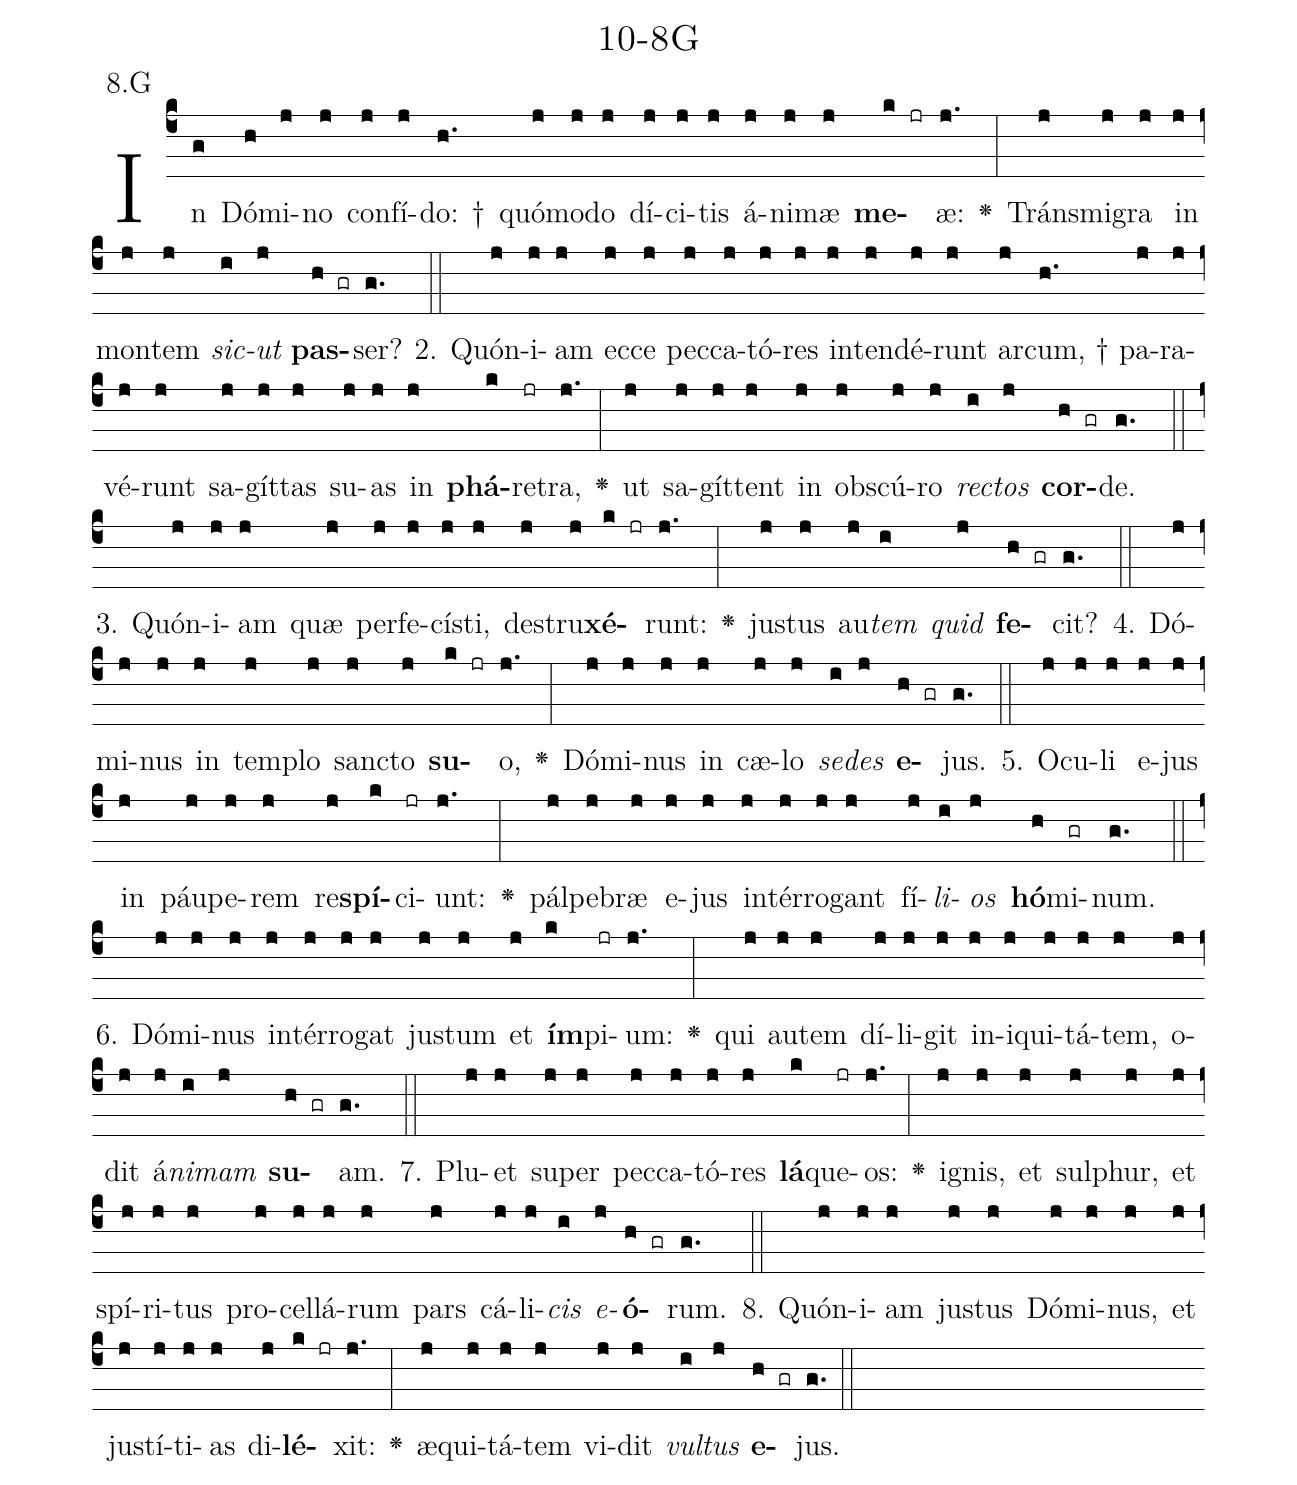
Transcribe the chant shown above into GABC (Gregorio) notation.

name: 10-8G;
annotation: 8.G;
%%
(c4)In(g) Dó(h)mi(j)no(j) con(j)fí(j)do: †(h.) quó(j)mo(j)do(j) dí(j)ci(j)tis(j) á(j)ni(j)mæ(j) <b>me</b>(k jr)æ:(j.) <v>\greheightstar</v>(:) Tráns(j)mi(j)gra(j) in(j) mon(j)tem(j) <i>sic</i>(i)<i>ut</i>(j) <b>pas</b>(h gr)ser?(g.) (::)
2. Quón(j)i(j)am(j) ec(j)ce(j) pec(j)ca(j)tó(j)res(j) in(j)ten(j)dé(j)runt(j) ar(j)cum, †(h.) pa(j)ra(j)vé(j)runt(j) sa(j)gít(j)tas(j) su(j)as(j) in(j) <b>phá</b>(k)re(jr)tra,(j.) <v>\greheightstar</v>(:) ut(j) sa(j)gít(j)tent(j) in(j) obs(j)cú(j)ro(j) <i>rec</i>(i)<i>tos</i>(j) <b>cor</b>(h gr)de.(g.) (::)
3. Quón(j)i(j)am(j) quæ(j) per(j)fe(j)cís(j)ti,(j) de(j)stru(j)<b>xé</b>(k jr)runt:(j.) <v>\greheightstar</v>(:) jus(j)tus(j) au(j)<i>tem</i>(i) <i>quid</i>(j) <b>fe</b>(h gr)cit?(g.) (::)
4. Dó(j)mi(j)nus(j) in(j) tem(j)plo(j) sanc(j)to(j) <b>su</b>(k jr)o,(j.) <v>\greheightstar</v>(:) Dó(j)mi(j)nus(j) in(j) cæ(j)lo(j) <i>se</i>(i)<i>des</i>(j) <b>e</b>(h gr)jus.(g.) (::)
5. O(j)cu(j)li(j) e(j)jus(j) in(j) páu(j)pe(j)rem(j) re(j)<b>spí</b>(k)ci(jr)unt:(j.) <v>\greheightstar</v>(:) pál(j)pe(j)bræ(j) e(j)jus(j) in(j)tér(j)ro(j)gant(j) fí(j)<i>li</i>(i)<i>os</i>(j) <b>hó</b>(h)mi(gr)num.(g.) (::)
6. Dó(j)mi(j)nus(j) in(j)tér(j)ro(j)gat(j) jus(j)tum(j) et(j) <b>ím</b>(k)pi(jr)um:(j.) <v>\greheightstar</v>(:) qui(j) au(j)tem(j) dí(j)li(j)git(j) in(j)i(j)qui(j)tá(j)tem,(j) o(j)dit(j) á(j)<i>ni</i>(i)<i>mam</i>(j) <b>su</b>(h gr)am.(g.) (::)
7. Plu(j)et(j) su(j)per(j) pec(j)ca(j)tó(j)res(j) <b>lá</b>(k)que(jr)os:(j.) <v>\greheightstar</v>(:) i(j)gnis,(j) et(j) sul(j)phur,(j) et(j) spí(j)ri(j)tus(j) pro(j)cel(j)lá(j)rum(j) pars(j) cá(j)li(j)<i>cis</i>(i) <i>e</i>(j)<b>ó</b>(h gr)rum.(g.) (::)
8. Quón(j)i(j)am(j) jus(j)tus(j) Dó(j)mi(j)nus,(j) et(j) jus(j)tí(j)ti(j)as(j) di(j)<b>lé</b>(k jr)xit:(j.) <v>\greheightstar</v>(:) æ(j)qui(j)tá(j)tem(j) vi(j)dit(j) <i>vul</i>(i)<i>tus</i>(j) <b>e</b>(h gr)jus.(g.) (::)
